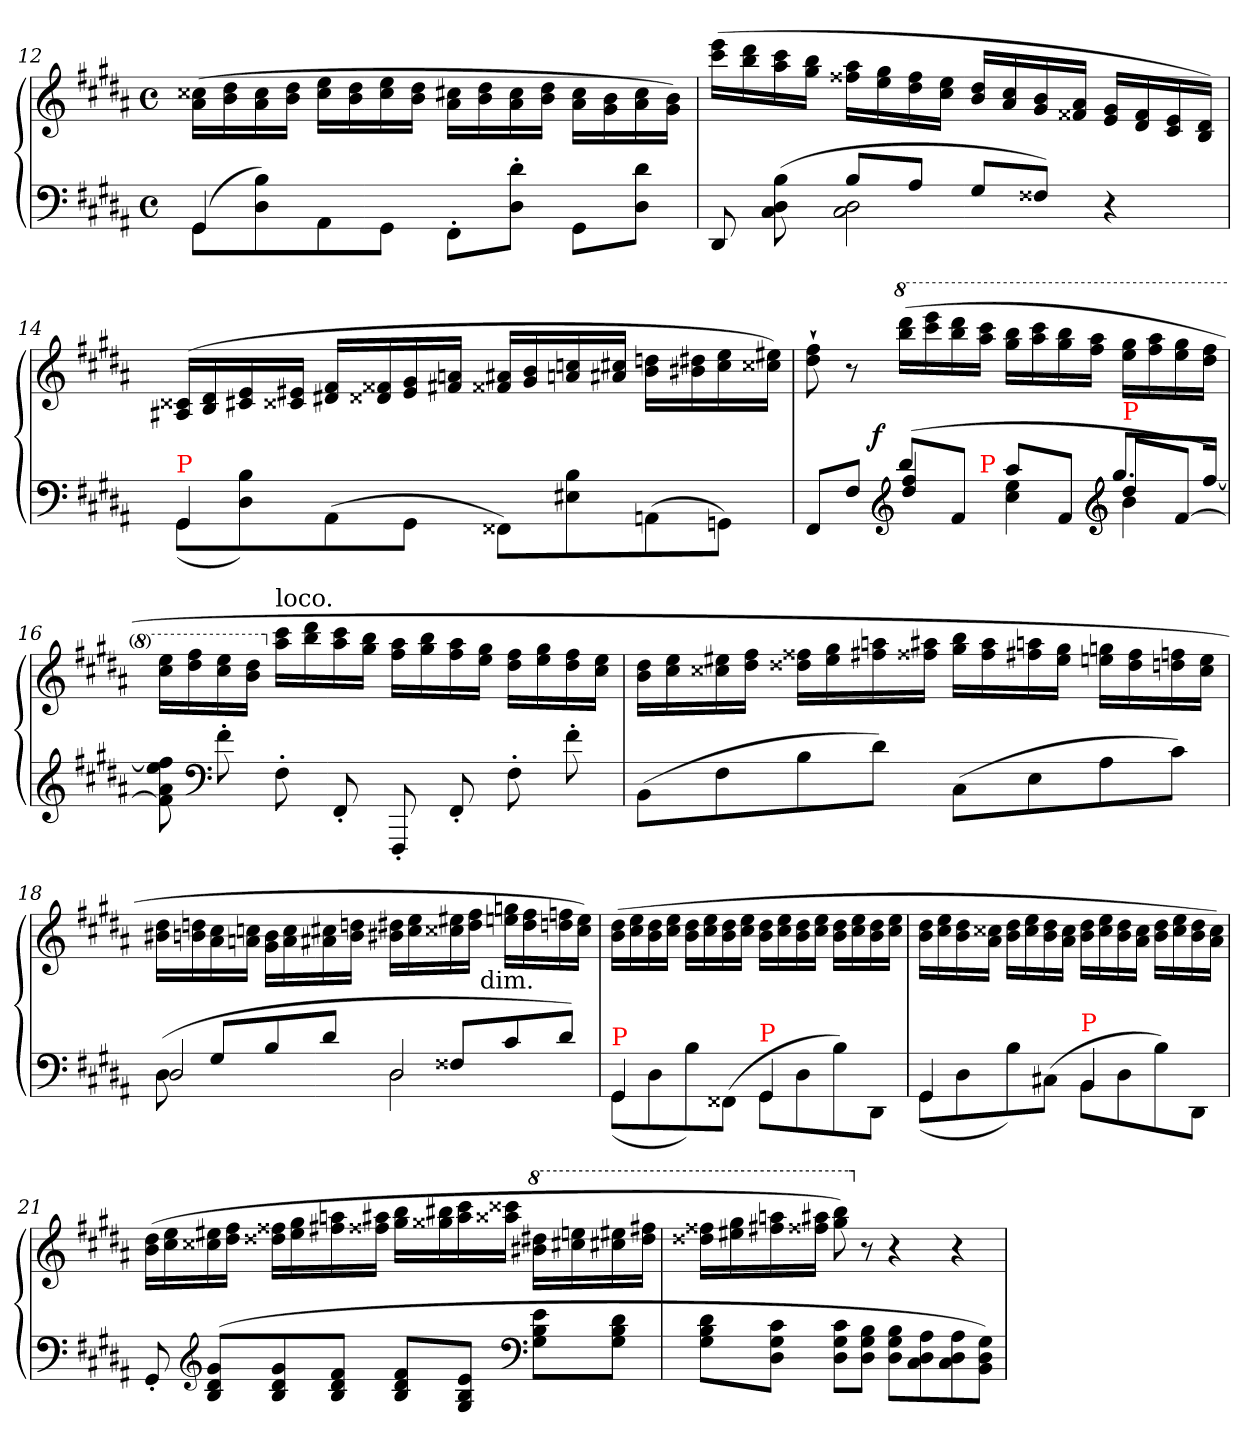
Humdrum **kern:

**kern	**kern	**dynam
*part1	*part1	*part1
*staff2	*staff1	*staff1/2
*clefF4	*clefG2	*
*k[f#c#g#d#a#]	*k[f#c#g#d#a#]	*
*g#:	*g#:	*
*M4/4	*M4/4	*
*met(c)	*met(c)	*
=12	=12	=12
*^	*	*
(>4GG#	8GG#L	(>16cc##X 16a#LL	.
.	.	16dd# 16b	.
.	8B 8D#)	16cc## 16a#	.
.	.	16dd# 16bJJ	.
2.ryy	8AA#	16ee 16cc##LL	.
.	.	16dd# 16b	.
.	8GG#J	16ee 16cc##	.
.	.	16dd# 16bJJ	.
.	8FF#'\L	16cc#X 16a#LL	.
.	.	16dd# 16b	.
.	8d#' 8D#'J	16cc# 16a#	.
.	.	16dd# 16bJJ	.
.	8GG#\L	16cc#\ 16a#\LL	.
.	.	16b 16g#	.
.	8d# 8D#J	16cc# 16a#	.
.	.	16b 16g#JJ)	.
=13	=13	=13	=13
8DD#	4ryy	(>16eee 16ccc#LL	.
.	.	16ddd# 16bb	.
(>8B 8D# 8C#	.	16ccc# 16aa#	.
.	.	16bb 16gg#JJ	.
8BL	2D# 2C#	16aa# 16ff##XLL	.
.	.	16gg# 16ee	.
8A#J	.	16ff## 16dd#	.
.	.	16ee 16cc#JJ	.
8G#L	.	16dd# 16bLL	.
.	.	16cc# 16a#	.
8F##XJ)	.	16b 16g#	.
.	.	16a# 16f##XJJ	.
4r	4ryy	16g# 16eLL	.
.	.	16f## 16d#	.
.	.	16e 16c#	.
.	.	16d# 16BJJ)	.
=14	=14	=14	=14
!LO:TX:a:color=red:t=P	!	!	!
4GG#	(>8GG#L	(>16c##X 16A#XLL	.
.	.	16d# 16B	.
.	8B 8D#)	16e 16c#X	.
.	.	16e#X 16c##XJJ	.
2.ryy	(>8AA#	16f# 16d#XLL	.
.	.	16f##X 16d##X	.
.	8GG#J	16g# 16e#	.
.	.	16an 16f#XJJ	.
.	8FF##X\L)	16a#X 16f##XLL	.
.	.	16b 16g#	.
.	8B 8E#X	16ccn 16an	.
.	.	16cc#X 16a#XJJ	.
.	(>8AAn	16ddn 16bLL	.
.	.	16dd#X 16b#X	.
.	8GGnJ)	16ee 16cc#	.
.	.	16ee#X 16cc##XJJ)	.
=15	=15	=15	=15
*^	*^	*^	*
8FF#/L	2.ryy	4ryy	4..ryy	8ff#`> 8dd#`>	8.ryy	.
8F#J	.	.	.	8r	.	.
.	.	.	.	.	2ryy	f
*clefG2	*	*	*	*	*	*
*	*	*	*	*8va	*	*
(>8bb/L	.	4dd# 4ff#	.	(>16dddd# 16bbbLL	.	.
.	.	.	.	16eeee 16cccc#	.	.
8f#J	.	.	.	16dddd# 16bbb	.	.
!	!	!	!LO:TX:a:color=red:t=P	!	!	!
.	.	.	2ryy	16cccc# 16aaa#JJ	.	.
8aa#/L	.	4cc#\ 4ee\	.	16bbb 16ggg#LL	.	.
.	.	.	.	16cccc# 16aaa#	.	.
8f#J	.	.	.	16bbb 16ggg#	.	.
.	.	.	.	16aaa# 16fff#JJ	4ryy	.
*clefG2	*	*	*	*	*	*
!LO:TX:a:color=red:t=P	!	!	!	!	!	!
8dd#/L	8.gg#/L	4b\	.	16ggg# 16eeeLL	.	.
.	.	.	.	16aaa# 16fff#	.	.
[8f#J	.	.	.	16ggg# 16eee	.	.
.	[16ff#Jk)	.	16ryy	16fff# 16ddd#JJ	16ryy	.
*v	*v	*v	*v	*	*	*
*	*v	*v	*
=16	=16	=16
8ff#] 8ee 8a# 8f#]	16eee 16ccc#LL	.
.	16fff# 16ddd#	.
*clefF4	*	*
8f#'>	16eee 16ccc#	.
.	16ddd# 16bbJJ	.
*	*X8va	*
!	!LO:TX:a:t=loco.	!
8F#'>	16ccc# 16aa#LL	.
.	16ddd# 16bb	.
8FF#'<	16ccc# 16aa#	.
.	16bb 16gg#JJ	.
8FFF#'<	16aa# 16ff#LL	.
.	16bb 16gg#	.
8FF#'<	16aa# 16ff#	.
.	16gg# 16eeJJ	.
8F#'>	16ff# 16dd#LL	.
.	16gg# 16ee	.
8f#'>	16ff# 16dd#	.
.	16ee 16cc#JJ	.
=17	=17	=17
(>8BBL	16dd# 16bLL	.
.	16ee 16cc#	.
8F#	16ee#X 16cc##X	.
.	16ff# 16dd#JJ	.
8B	16ff##X 16dd##XLL	.
.	16gg# 16ee#	.
8d#J)	16aan 16ff#X	.
.	16aa#X 16ff##XJJ	.
(>8C#L	16bb 16gg#LL	.
.	16aa# 16ff##	.
8E	16aan 16ff#X	.
.	16gg# 16ee#JJ	.
8A#	16ggn 16eenLL	.
.	16ff# 16dd##	.
8c#J)	16ffn 16ddn	.
.	16ee 16cc##JJ	.
=18	=18	=18
!LO:N:vis=2	!	!
*^	*^	*
(>8D#\	2D#/	16dd# 16b#XLL	2ryy	.
.	.	16ddn 16bn	.	.
8G#L	.	16cc# 16a#	.	.
.	.	16ccn 16anJJ	.	.
8B	.	16b 16g#LL	.	.
.	.	16cc 16a	.	.
8d#J	.	16cc#X 16a#X	.	.
.	.	16ddn 16bJJ	.	.
!LO:N:vis=2	!	!	!	!
8D#\	2D#/	16dd#X 16b#XLL	8..ryy	.
.	.	16ee 16cc#	.	.
8F##XL	.	16ee#X 16cc##X	.	.
.	.	16ff# 16dd#JJ	.	.
!	!	!	!LO:TX:c:t=dim.	!
.	.	.	4ryy	.
8c#	.	16ggn 16eenLL	.	.
.	.	16ff# 16dd#	.	.
8d#J)	.	16ffn 16ddn	.	.
.	.	16ee 16cc##JJ)	.	.
.	.	.	32ryy	.
=19	=19	=19	=19	=19
!LO:TX:a:color=red:t=P	!	!	!	!
*	*	*v	*v	*
4GG#	(>8GG#\L	(>16dd# 16bLL	.
.	.	16ee 16cc#	.
.	8D#\	16dd# 16b	.
.	.	16ee 16cc#JJ	.
4ryy	8B\)	16dd# 16bLL	.
.	.	16ee 16cc#	.
.	(>8FF##X/J	16dd# 16b	.
.	.	16ee 16cc#JJ	.
!LO:TX:a:color=red:t=P	!	!	!
4GG#	8GG#\L	16dd# 16bLL	.
.	.	16ee 16cc#	.
.	8D#\	16dd# 16b	.
.	.	16ee 16cc#JJ	.
4ryy	8B\)	16dd# 16bLL	.
.	.	16ee 16cc#	.
.	8DD#/J	16dd# 16b	.
.	.	16ee 16cc#JJ	.
=20	=20	=20	=20
4GG#	(>8GG#L	16dd# 16bLL	.
.	.	16ee 16cc#	.
.	8D#	16dd# 16b	.
.	.	16cc##X 16a#JJ	.
4ryy	8B)	16dd# 16bLL	.
.	.	16ee 16cc##	.
.	(>8C#XJ	16dd# 16b	.
.	.	16cc## 16a#JJ	.
!LO:TX:a:color=red:t=P	!	!	!
4BB	8BB\L	16dd# 16bLL	.
.	.	16ee 16cc##	.
.	8D#\	16dd# 16b	.
.	.	16cc## 16a#JJ	.
4ryy	8B\)	16dd# 16bLL	.
.	.	16ee 16cc##	.
.	8DD#/J	16dd# 16b	.
.	.	16cc## 16a#JJ)	.
*v	*v	*	*
=21	=21	=21
8GG#'<	(>16dd# 16bLL	.
.	16ee 16cc#	.
*clefG2	*	*
(>8g# 8d# 8BL	16ee#X 16cc##X	.
.	16ff# 16dd#JJ	.
8g# 8d# 8B	16ff##X 16dd##XLL	.
.	16gg# 16ee#	.
8f# 8d# 8BJ	16aan 16ff#X	.
.	16aa#X 16ff##XJJ	.
8f# 8d# 8BL	16bb 16gg#LL	.
.	16bb#X 16gg##X	.
8e 8B 8G#J	16ccc# 16aa#	.
.	16ccc##X 16aa##XJJ	.
*clefF4	*	*
*	*8va	*
8e 8B 8G#L	16ddd#X 16bb#XLL	.
.	16eeen 16ccc#X	.
8d# 8B 8G#J	16eee#X 16ccc#X	.
.	16fff#X 16ddd#JJ	.
=22	=22	=22
8d# 8B 8G#L	16fff##X 16ddd##XLL	.
.	16ggg# 16eee#X	.
8c# 8G# 8D#J	16aaan 16fff#X	.
.	16aaa#X 16fff##XJJ	.
8c# 8G# 8D#L	8bbb 8ggg#)	.
*	*X8va	*
8B 8G# 8D#J	8r	.
8B 8G# 8D#L	4r	.
8A# 8D# 8C#	.	.
8A# 8D# 8C#	4r	.
8G# 8D# 8BBJ)	.	.
=	=	=
*-	*-	*-
